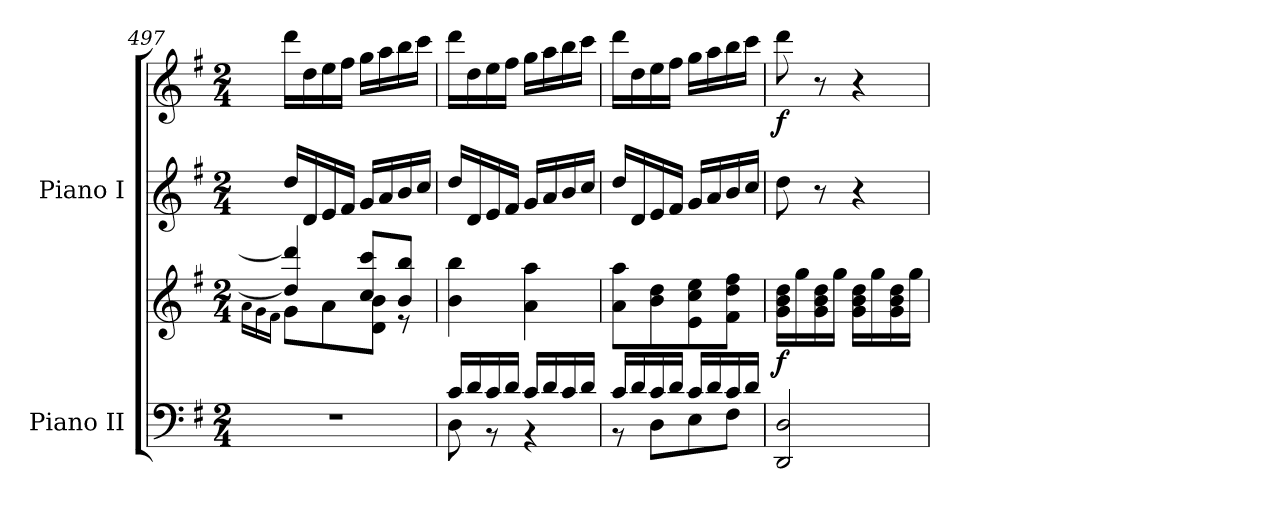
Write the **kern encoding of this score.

**kern	**kern	**dynam	**kern	**kern	**dynam
*part2	*part2	*part2	*part1	*part1	*part1
*staff4	*staff3	*staff3/4	*staff2	*staff1	*staff1/2
*I"Piano II	*	*	*I"Piano I	*	*
*I'Pno. II	*	*	*I'Pno. I	*	*
*clefF4	*clefG2	*	*clefG2	*clefG2	*
*k[f#]	*k[f#]	*	*k[f#]	*k[f#]	*
*M2/4	*M2/4	*	*M2/4	*M2/4	*
*MM132	*MM132	*	*MM132	*MM132	*
=497	=497	=497	=497	=497	=497
*	*^	*	*	*	*
.	.	16qa\LL	.	.	.	.
.	.	16qg\	.	.	.	.
.	.	16qf#\JJ	.	.	.	.
2r	4dd!/] 4ddd!/]	8g!\L	.	16dd/LL	16ddd\LL	.
.	.	.	.	16d/	16dd\	.
.	.	8a!\	.	16e/	16ee\	.
.	.	.	.	16f#/JJ	16ff#\JJ	.
.	8cc!/ 8ccc!/L	8d!\ 8b!\J	.	16g/LL	16gg\LL	.
.	.	.	.	16a/	16aa\	.
.	8b!/ 8bb!/J	8r	.	16b/	16bb\	.
.	.	.	.	16cc/JJ	16ccc\JJ	.
*	*v	*v	*	*	*	*
!!LO:LB:g=z
=498	=498	=498	=498	=498	=498
*	*	*	*	*MM136	*
*^	*	*	*	*	*
16c!/LL	8D!\	4b!\ 4bb!\	.	16dd/LL	16ddd\LL	.
16d!/	.	.	.	16d/	16dd\	.
16c!/	8r	.	.	16e/	16ee\	.
16d!/JJ	.	.	.	16f#/JJ	16ff#\JJ	.
16c!/LL	4r	4a!\ 4aa!\	.	16g/LL	16gg\LL	.
16d!/	.	.	.	16a/	16aa\	.
16c!/	.	.	.	16b/	16bb\	.
16d!/JJ	.	.	.	16cc/JJ	16ccc\JJ	.
=499	=499	=499	=499	=499	=499	=499
*	*	*	*	*	*MM140	*
16c!/LL	8r	8a!\ 8aa!\L	.	16dd/LL	16ddd\LL	.
16d!/	.	.	.	16d/	16dd\	.
16c!/	8D!\L	8b!\ 8dd!\	.	16e/	16ee\	.
16d!/JJ	.	.	.	16f#/JJ	16ff#\JJ	.
16c!/LL	8E!\	8e!\ 8cc!\ 8ee!\	.	16g/LL	16gg\LL	.
16d!/	.	.	.	16a/	16aa\	.
16c!/	8F#!\J	8f#!\ 8dd!\ 8ff#!\J	.	16b/	16bb\	.
16d!/JJ	.	.	.	16cc/JJ	16ccc\JJ	.
*v	*v	*	*	*	*	*
=500	=500	=500	=500	=500	=500
*	*	*	*	*MM144	*
!	!	!LO:DY:b	!	!	!LO:DY:b
2DD!/ 2D!/	16g!\ 16b!\ 16dd!\LL	f	8dd\	8ddd\	f
.	16gg!\	.	.	.	.
.	16g!\ 16b!\ 16dd!\	.	8r	8r	.
.	16gg!\JJ	.	.	.	.
.	16g!\ 16b!\ 16dd!\LL	.	4r	4r	.
.	16gg!\	.	.	.	.
.	16g!\ 16b!\ 16dd!\	.	.	.	.
.	16gg!\JJ	.	.	.	.
=	=	=	=	=	=
*-	*-	*-	*-	*-	*-
